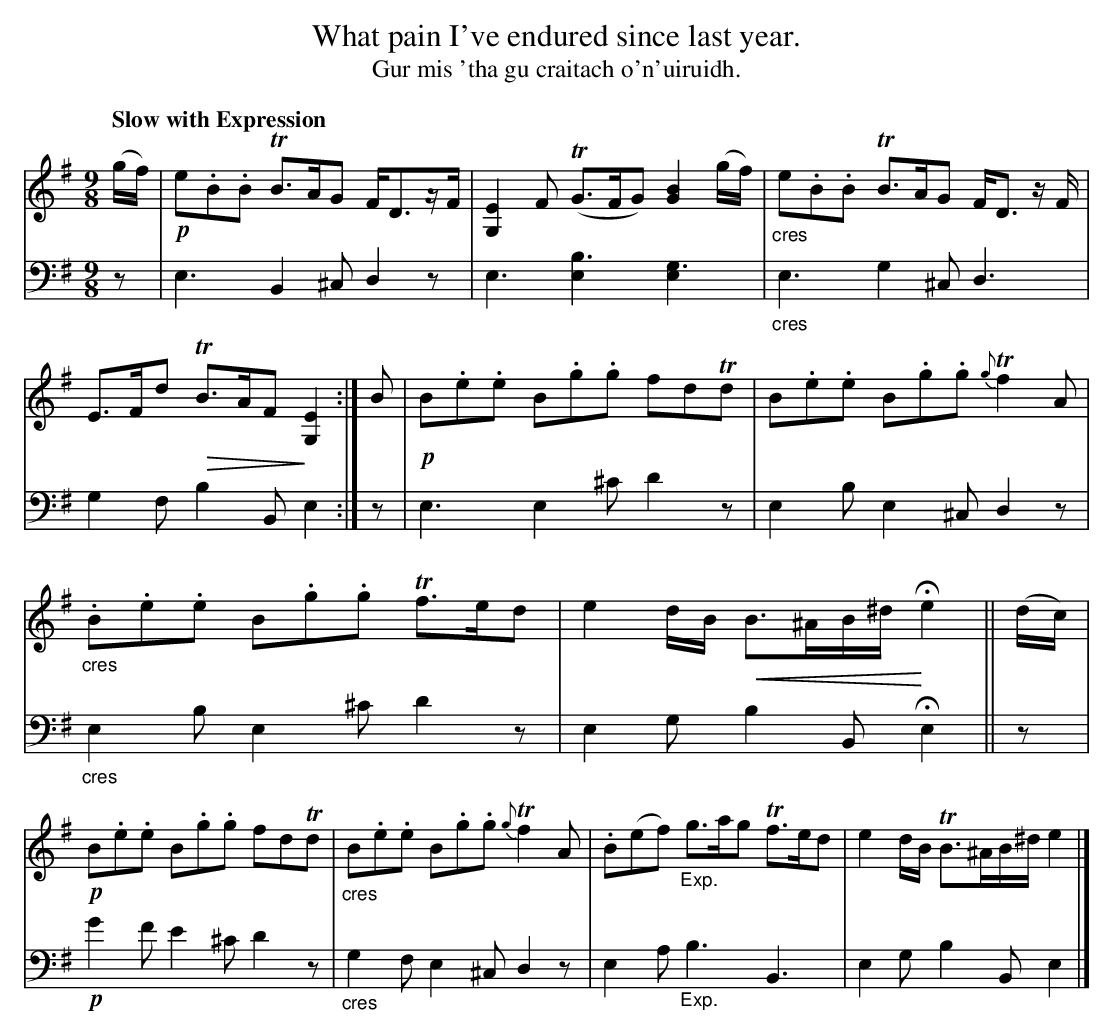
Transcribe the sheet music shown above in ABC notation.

X:1
T: What pain I've endured since last year.
T: Gur mis 'tha gu craitach o'n'uiruidh.
U: p=!crescendo(!
U: P=!crescendo)!
U: Q=!diminuendo(!
U: q=!diminuendo)!
M: 9/8
L: 1/8
Q: "Slow with Expression"
K: Em
V: 1 staves=2
(g/f/) |!p!\
e.B.B TB>AG F<Dz/F/ | [E2G,2]F (TG>FG) [B2G2](g/f/) |"_cres"\
e.B.B TB>AG F<D z/F/ | E>Fd QTB>AF q[E2G,2] :|\
B |!p!\
B.e.e B.g.g fdTd | B.e.e B.g.g {g}Tf2A |
"_cres"\
.B.e.e B.g.g Tf>ed | e2d/B/ pB>^AB/^d/ PHe2 || (d/c/) |!p!\
B.e.e B.g.g fdTd |"_cres" B.e.e B.g.g {g}Tf2A |\
.B(ef) "_Exp."g>ag Tf>ed | e2d/B/ TB>^AB/^d/ e2 |]
V: 2 clef=bass middle=d
z | e3 B2^c d2z | e3 [b3e2] [g3e2] |"_cres"e3 g2^c d3 | g2f b2B e2 :|
z | e3 e2^c' d'2z | e2b e2^c d2z |"_cres"e2b e2^c' d'2z | e2g b2B He2 || z |
!p!g'2f' e'2^c' d'2z |"_cres"g2f e2^c d2z | e2a "_Exp."b3 B3 | e2g b2B e2 |]
